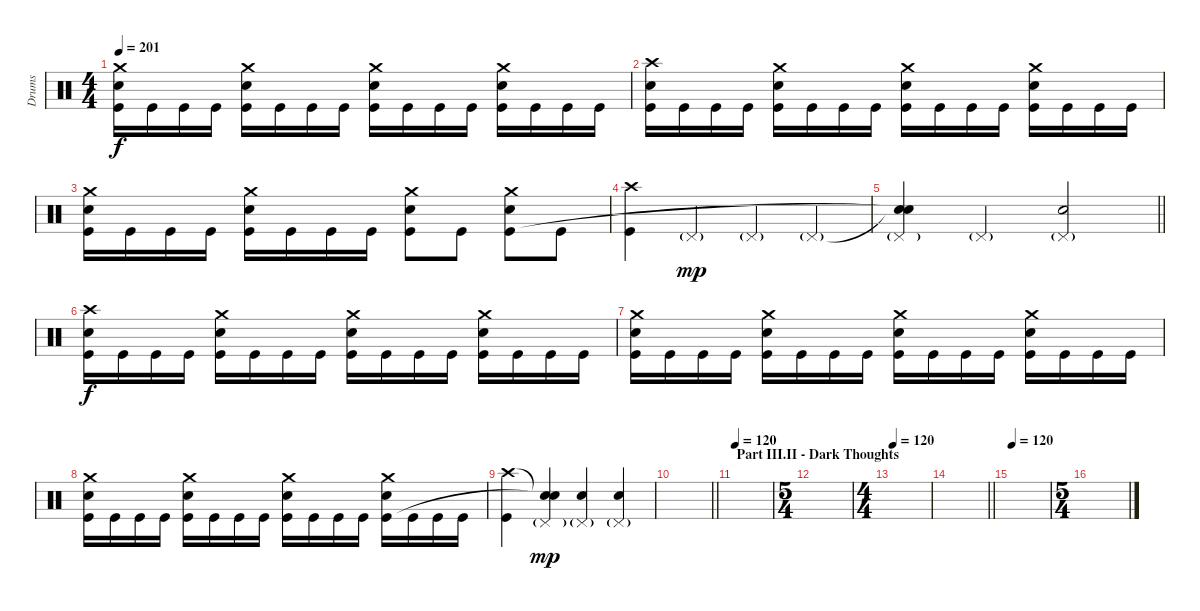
\track ("Drums" "Drums") {instrument percussion}
\staff
\articulation defaults
\ts (4 4)
\tempo 201
\clef neutral
\ks c
("Crash medium (hit)" "Electric Snare (hit)" "Kick (hit)").16{dy f} "Kick (hit)".16 "Kick (hit)".16 "Kick (hit)".16 ("Crash medium (hit)" "Electric Snare (hit)" "Kick (hit)").16 "Kick (hit)".16 "Kick (hit)".16 "Kick (hit)".16 ("Crash medium (hit)" "Electric Snare (hit)" "Kick (hit)").16 "Kick (hit)".16 "Kick (hit)".16 "Kick (hit)".16 ("Crash medium (hit)" "Electric Snare (hit)" "Kick (hit)").16 "Kick (hit)".16 "Kick (hit)".16 "Kick (hit)".16 |
("Crash high (hit)" "Electric Snare (hit)" "Kick (hit)").16 "Kick (hit)".16 "Kick (hit)".16 "Kick (hit)".16 ("Crash medium (hit)" "Electric Snare (hit)" "Kick (hit)").16 "Kick (hit)".16 "Kick (hit)".16 "Kick (hit)".16 ("Crash medium (hit)" "Electric Snare (hit)" "Kick (hit)").16 "Kick (hit)".16 "Kick (hit)".16 "Kick (hit)".16 ("Crash medium (hit)" "Electric Snare (hit)" "Kick (hit)").16 "Kick (hit)".16 "Kick (hit)".16 "Kick (hit)".16 |
("Crash medium (hit)" "Electric Snare (hit)" "Kick (hit)").16 "Kick (hit)".16 "Kick (hit)".16 "Kick (hit)".16 ("Crash medium (hit)" "Electric Snare (hit)" "Kick (hit)").16 "Kick (hit)".16 "Kick (hit)".16 "Kick (hit)".16 ("Crash medium (hit)" "Electric Snare (hit)" "Kick (hit)").8 "Kick (hit)".8 ("Crash medium (hit)" "Electric Snare (hit)" "Kick (hit)").8 "Kick (hit)".8 |
("Crash high (hit)" "Kick (hit)").4 "Pedal Hi-Hat (hit)"{g}.4{dy mp} "Pedal Hi-Hat (hit)"{g}.4 "Pedal Hi-Hat (hit)"{g}.4 |
\barLineRight lightlight
("Snare (hit)"{t} "Pedal Hi-Hat (hit)"{g} "Snare (hit)"{t}).4 "Pedal Hi-Hat (hit)"{g}.4 ("Pedal Hi-Hat (hit)"{g} "Electric Snare (hit)").2 |
("Crash high (hit)" "Electric Snare (hit)" "Kick (hit)").16{dy f} "Kick (hit)".16 "Kick (hit)".16 "Kick (hit)".16 ("Crash medium (hit)" "Electric Snare (hit)" "Kick (hit)").16 "Kick (hit)".16 "Kick (hit)".16 "Kick (hit)".16 ("Crash medium (hit)" "Electric Snare (hit)" "Kick (hit)").16 "Kick (hit)".16 "Kick (hit)".16 "Kick (hit)".16 ("Crash medium (hit)" "Electric Snare (hit)" "Kick (hit)").16 "Kick (hit)".16 "Kick (hit)".16 "Kick (hit)".16 |
("Crash medium (hit)" "Electric Snare (hit)" "Kick (hit)").16 "Kick (hit)".16 "Kick (hit)".16 "Kick (hit)".16 ("Crash medium (hit)" "Electric Snare (hit)" "Kick (hit)").16 "Kick (hit)".16 "Kick (hit)".16 "Kick (hit)".16 ("Crash medium (hit)" "Electric Snare (hit)" "Kick (hit)").16 "Kick (hit)".16 "Kick (hit)".16 "Kick (hit)".16 ("Crash medium (hit)" "Electric Snare (hit)" "Kick (hit)").16 "Kick (hit)".16 "Kick (hit)".16 "Kick (hit)".16 |
("Crash medium (hit)" "Electric Snare (hit)" "Kick (hit)").16 "Kick (hit)".16 "Kick (hit)".16 "Kick (hit)".16 ("Crash medium (hit)" "Electric Snare (hit)" "Kick (hit)").16 "Kick (hit)".16 "Kick (hit)".16 "Kick (hit)".16 ("Crash medium (hit)" "Electric Snare (hit)" "Kick (hit)").16 "Kick (hit)".16 "Kick (hit)".16 "Kick (hit)".16 ("Crash medium (hit)" "Electric Snare (hit)" "Kick (hit)").16 "Kick (hit)".16 "Kick (hit)".16 "Kick (hit)".16 |
("Crash high (hit)" "Kick (hit)").4 ("Snare (hit)"{t} "Pedal Hi-Hat (hit)"{g} "Snare (hit)"{t}).4{dy mp} ("Pedal Hi-Hat (hit)"{g} "Electric Snare (hit)").4 ("Pedal Hi-Hat (hit)"{g} "Electric Snare (hit)").4 |
\barLineRight lightlight
|
\section ("" "Part III.II - Dark Thoughts")
\tempo 120
|
\ts (5 4)
|
\ts (4 4)
\tempo 120
|
\barLineRight lightlight
|
\tempo 120
|
\ts (5 4)
